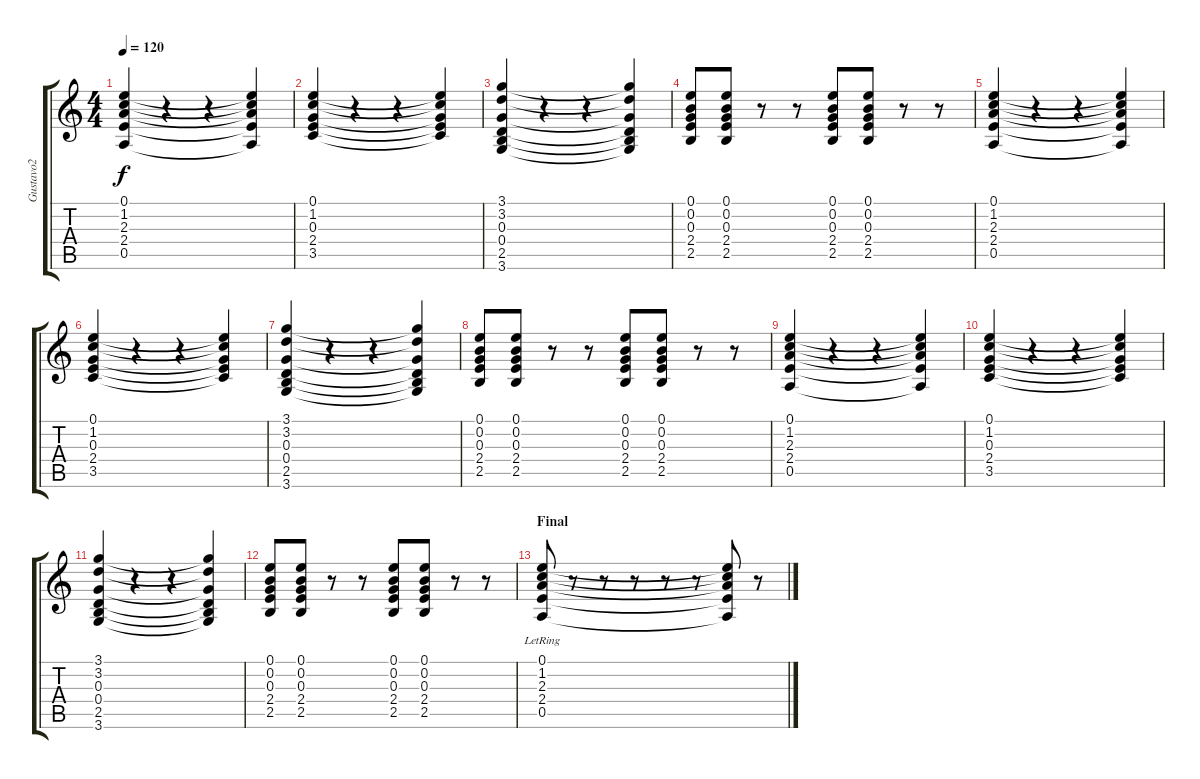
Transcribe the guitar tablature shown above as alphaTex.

\track ("Gustavo2" "Gustavo2") {instrument overdrivenguitar}
\staff {score tabs}
\tuning (E4 B3 G3 D3 A2 E2) {hide}
\ts (4 4)
\tempo 120
\clef g2
\ks c
(0.1 1.2 2.3 2.4 0.5).4{dy f} r.4 r.4 (0.1{t} 1.2{t} 2.3{t} 2.4{t} 0.5{t}).4 |
(0.1 1.2 0.3 2.4 3.5).4 r.4 r.4 (0.1{t} 1.2{t} 0.3{t} 2.4{t} 3.5{t}).4 |
(3.1 3.2 0.3 0.4 2.5 3.6).4 r.4 r.4 (3.1{t} 3.2{t} 0.3{t} 0.4{t} 2.5{t} 3.6{t}).4 |
(0.1 0.2 0.3 2.4 2.5).8 (0.1 0.2 0.3 2.4 2.5).8 r.8 r.8 (0.1 0.2 0.3 2.4 2.5).8 (0.1 0.2 0.3 2.4 2.5).8 r.8 r.8 |
(0.1 1.2 2.3 2.4 0.5).4 r.4 r.4 (0.1{t} 1.2{t} 2.3{t} 2.4{t} 0.5{t}).4 |
(0.1 1.2 0.3 2.4 3.5).4 r.4 r.4 (0.1{t} 1.2{t} 0.3{t} 2.4{t} 3.5{t}).4 |
(3.1 3.2 0.3 0.4 2.5 3.6).4 r.4 r.4 (3.1{t} 3.2{t} 0.3{t} 0.4{t} 2.5{t} 3.6{t}).4 |
(0.1 0.2 0.3 2.4 2.5).8 (0.1 0.2 0.3 2.4 2.5).8 r.8 r.8 (0.1 0.2 0.3 2.4 2.5).8 (0.1 0.2 0.3 2.4 2.5).8 r.8 r.8 |
(0.1 1.2 2.3 2.4 0.5).4 r.4 r.4 (0.1{t} 1.2{t} 2.3{t} 2.4{t} 0.5{t}).4 |
(0.1 1.2 0.3 2.4 3.5).4 r.4 r.4 (0.1{t} 1.2{t} 0.3{t} 2.4{t} 3.5{t}).4 |
(3.1 3.2 0.3 0.4 2.5 3.6).4 r.4 r.4 (3.1{t} 3.2{t} 0.3{t} 0.4{t} 2.5{t} 3.6{t}).4 |
(0.1 0.2 0.3 2.4 2.5).8 (0.1 0.2 0.3 2.4 2.5).8 r.8 r.8 (0.1 0.2 0.3 2.4 2.5).8 (0.1 0.2 0.3 2.4 2.5).8 r.8 r.8 |
\section ("" "Final")
(0.1{lr} 1.2{lr} 2.3{lr} 2.4{lr} 0.5{lr}).8 r.8 r.8 r.8 r.8 r.8 (0.1{t} 1.2{t} 2.3{t} 2.4{t} 0.5{t}).8 r.8
